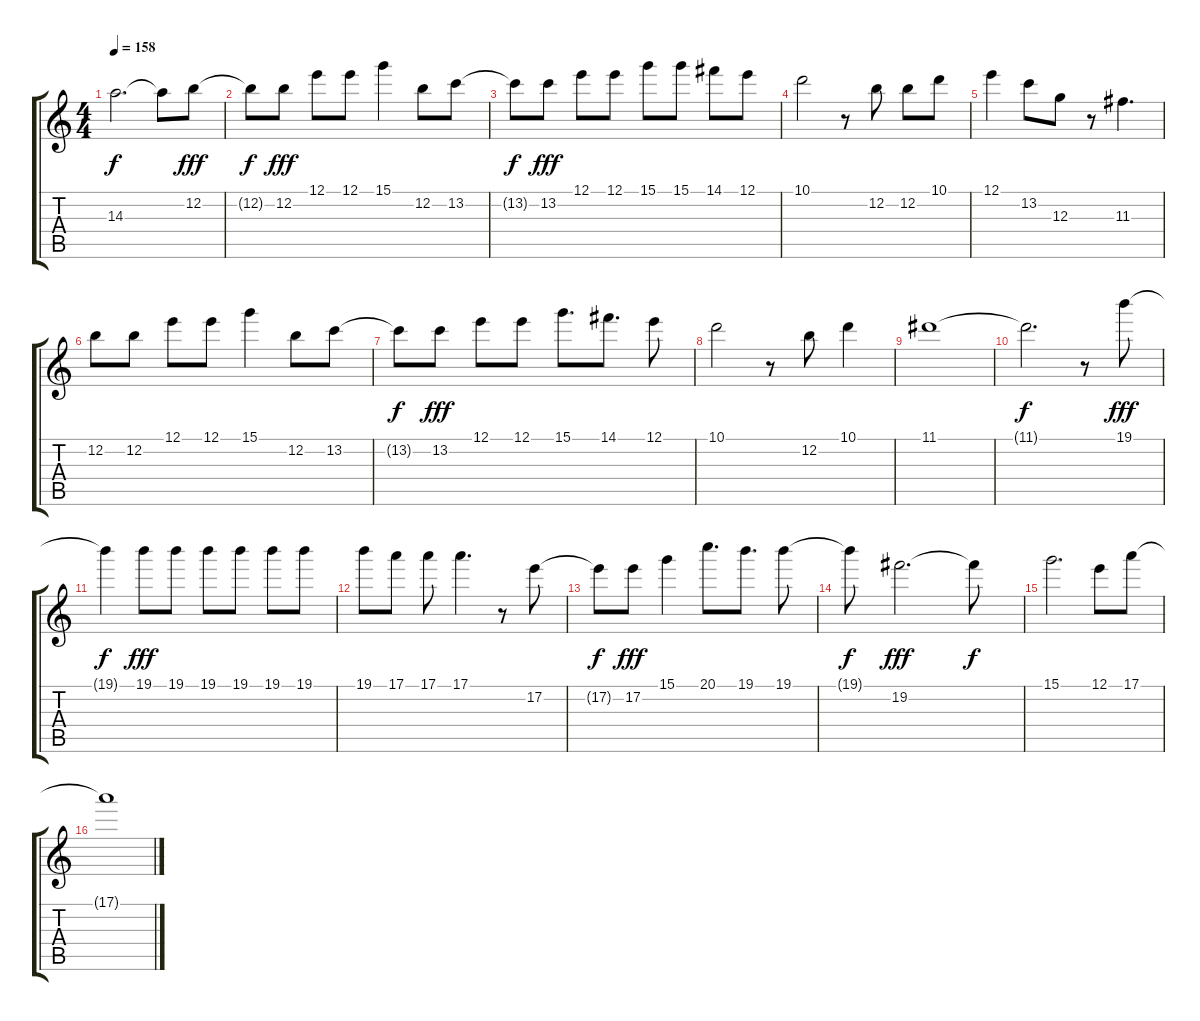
\track "" {instrument distortionguitar}
\staff {score tabs}
\tuning (E4 B3 G3 D3 A2 E2) {hide}
\ts (4 4)
\tempo 158
\clef g2
\ks c
14.3{t}.2{d dy f} 14.3{t}.8 12.2.8{txt "" dy fff} |
12.2{t}.8{dy f} 12.2.8{txt "" dy fff} 12.1.8 12.1.8{txt ""} 15.1.4 12.2.8{txt ""} 13.2.8{txt ""} |
13.2{t}.8{dy f} 13.2.8{txt "" dy fff} 12.1.8 12.1.8 15.1.8{txt ""} 15.1.8 14.1.8 12.1.8{txt ""} |
10.1.2{txt ""} r.8 12.2.8{txt ""} 12.2.8{txt ""} 10.1.8{txt ""} |
12.1.4{txt ""} 13.2.8{txt ""} 12.3.8{txt ""} r.8 11.3.4{d txt ""} |
12.2.8{txt ""} 12.2.8{txt ""} 12.1.8{txt ""} 12.1.8{txt ""} 15.1.4 12.2.8{txt ""} 13.2.8{txt ""} |
13.2{t}.8{dy f} 13.2.8{txt "" dy fff} 12.1.8{txt ""} 12.1.8{txt ""} 15.1.8{d txt ""} 14.1.8{d txt ""} 12.1.8 |
10.1.2{txt ""} r.8 12.2.8{txt ""} 10.1.4{txt ""} |
11.1.1{txt ""} |
11.1{t}.2{d dy f} r.8 19.1.8{txt "" dy fff} |
19.1{t}.4{dy f} 19.1.8{txt "" dy fff} 19.1.8{txt ""} 19.1.8{txt ""} 19.1.8 19.1.8{txt ""} 19.1.8 |
19.1.8{txt ""} 17.1.8 17.1.8{txt ""} 17.1.4{d txt ""} r.8 17.2.8{txt ""} |
17.2{t}.8{dy f} 17.2.8{txt "" dy fff} 15.1.4{txt ""} 20.1.8{d txt ""} 19.1.8{d txt ""} 19.1.8 |
19.1{t}.8{dy f} 19.2.2{d txt "" dy fff} 19.2{t}.8{dy f} |
15.1.2{d txt ""} 12.1.8{txt ""} 17.1.8{txt ""} |
17.1{t}.1
